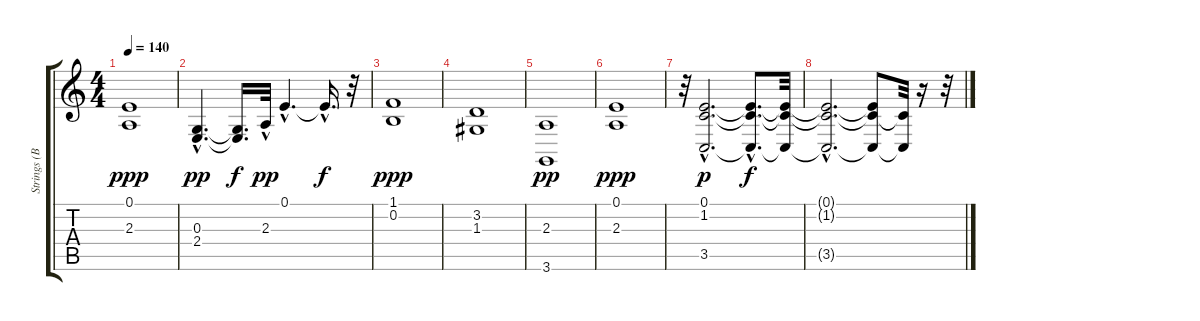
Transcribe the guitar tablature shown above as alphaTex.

\track ("Strings (BB)" "Strings (B") {instrument stringensemble2}
\staff {score tabs}
\tuning (E4 B3 G3 D3 A2 E2) {hide}
\ts (4 4)
\tempo 140
\clef g2
\ks c
(0.1 2.3).1{dy ppp} |
(0.3{hac} 2.4{hac}).4{d dy pp} (0.3{t} 2.4{t}).16{d dy f} 2.3{hac}.32{dy pp} 0.1{hac}.4{d} 0.1{hac t}.16{d dy f} r.32 |
(1.1 0.2).1{dy ppp} |
(3.2 1.3).1 |
(2.3 3.6).1{dy pp} |
(0.1 2.3).1{dy ppp} |
r.32 (0.1{hac} 1.2{hac} 3.5{hac}).2{d dy p volume 8} (0.1{hac t} 1.2{hac t} 3.5{hac t}).8{d dy f} (0.1{t} 1.2{t} 3.5{t}).32 |
(0.1{hac t} 1.2{hac t} 3.5{hac t}).2{d} (0.1{t} 1.2{t} 3.5{t}).8 (1.2{t} 3.5{t}).32 r.16 r.32
